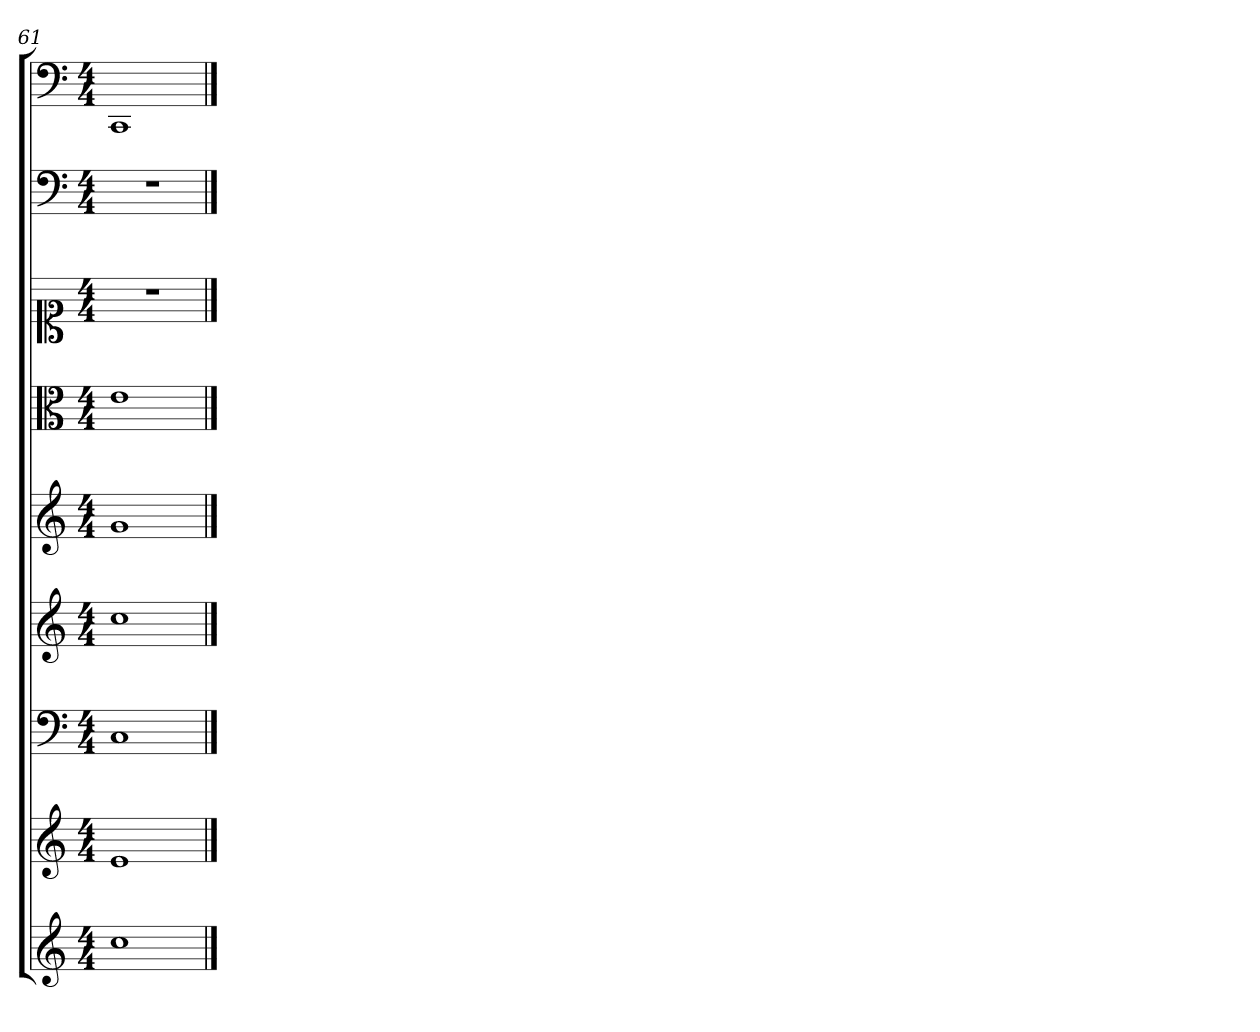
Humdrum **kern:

**kern	**kern	**kern	**kern	**kern	**kern	**kern	**kern	**kern
*part9	*part8	*part7	*part6	*part5	*part4	*part3	*part2	*part1
*staff9	*staff8	*staff7	*staff6	*staff5	*staff4	*staff3	*staff2	*staff1
*	*	*clefF4	*	*	*clefC3	*clefC1	*clefF4	*clefF4
*k[]	*k[]	*k[]	*k[]	*k[]	*k[]	*k[]	*k[]	*k[]
*C:	*C:	*C:	*C:	*C:	*C:	*C:	*C:	*C:
*M4/4	*M4/4	*M4/4	*M4/4	*M4/4	*M4/4	*M4/4	*M4/4	*M4/4
=61	=61	=61	=61	=61	=61	=61	=61	=61
1cc	1e	1C	1cc	1g	1e	1r	1r	1CC
==	==	==	==	==	==	==	==	==
*-	*-	*-	*-	*-	*-	*-	*-	*-
